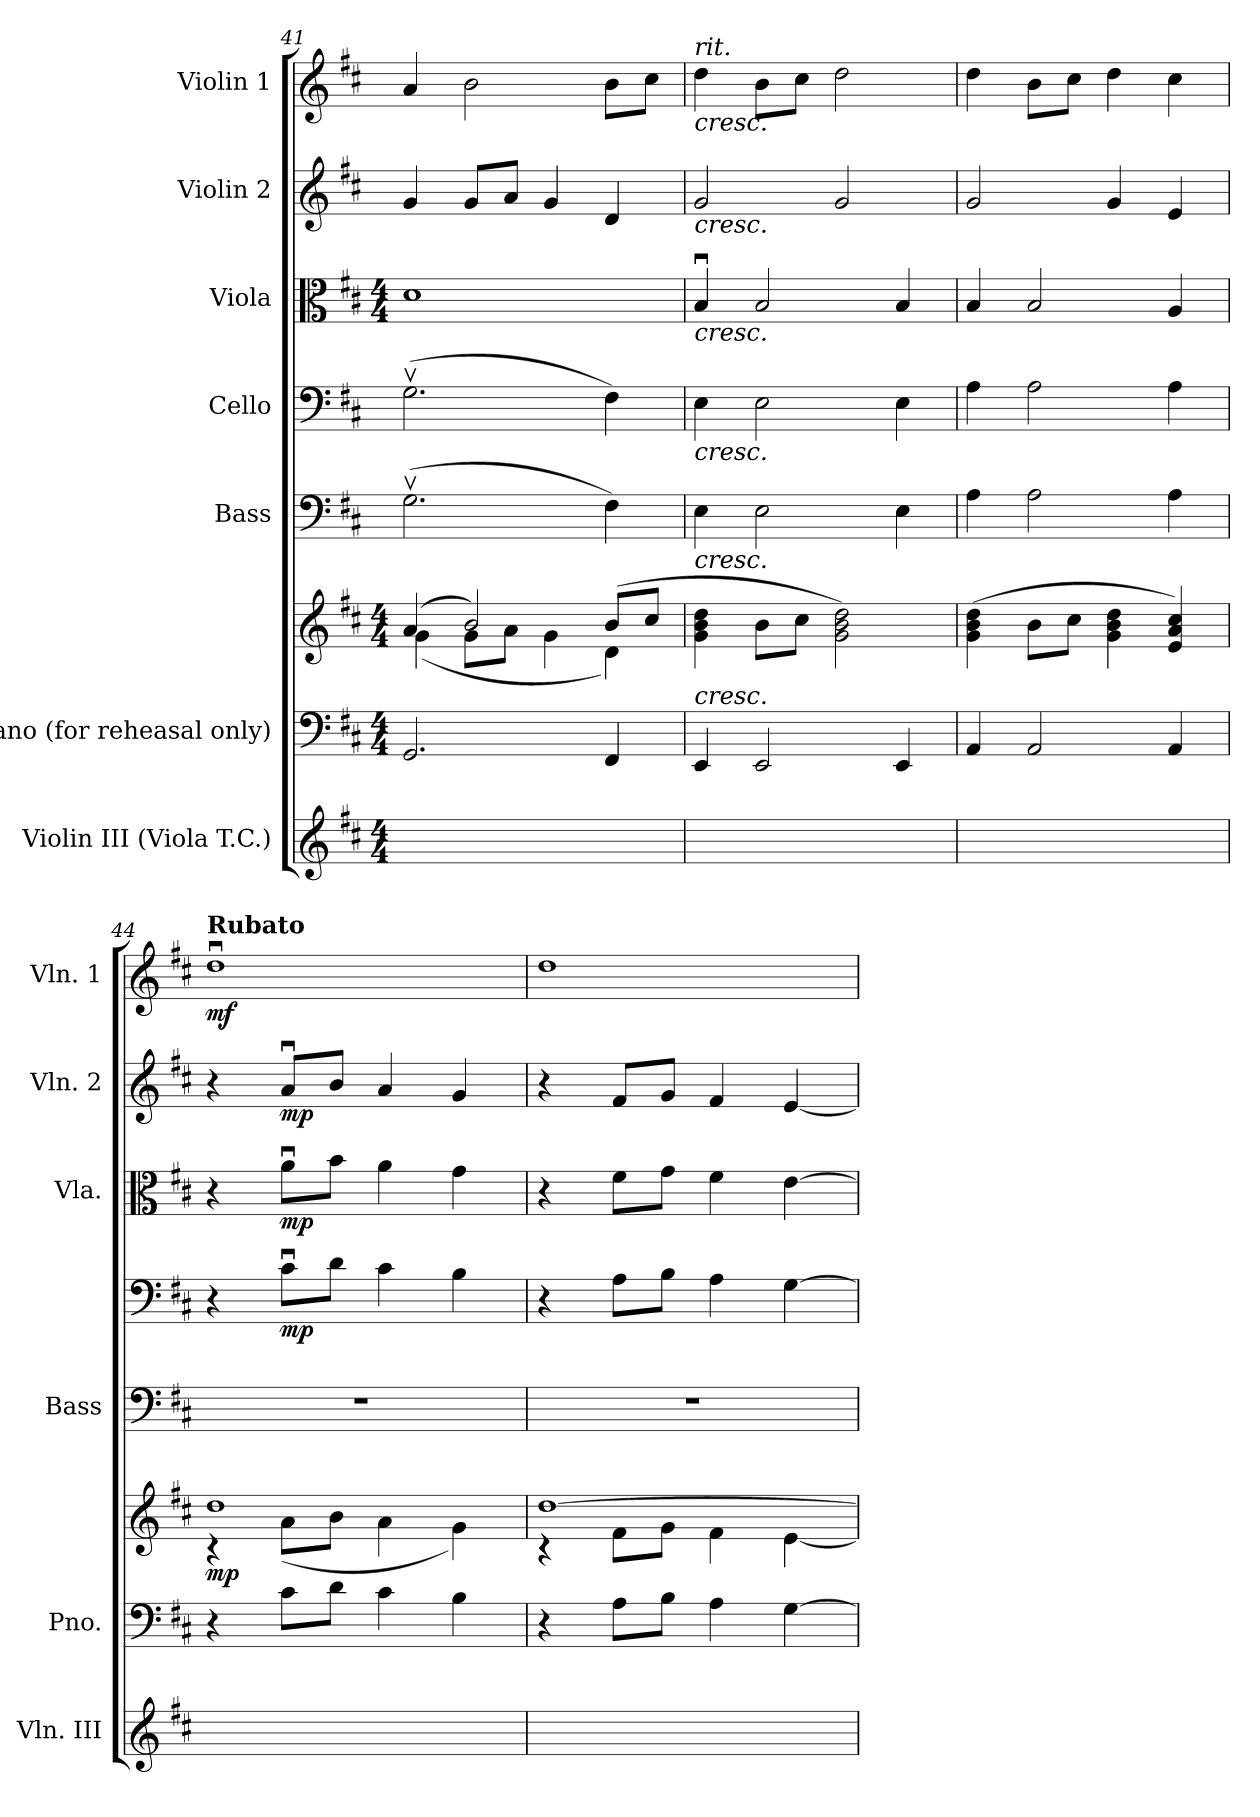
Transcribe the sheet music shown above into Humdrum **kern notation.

**kern	**kern	**kern	**dynam	**kern	**kern	**dynam	**kern	**dynam	**kern	**dynam	**kern	**dynam
*part7	*part6	*part6	*part6	*part5	*part4	*part4	*part3	*part3	*part2	*part2	*part1	*part1
*staff8	*staff7	*staff6	*staff6/7	*staff5	*staff4	*staff4	*staff3	*staff3	*staff2	*staff2	*staff1	*staff1
*I"Violin III (Viola T.C.)	*I"Piano (for reheasal only)	*	*	*I"Bass	*I"Cello	*	*I"Viola	*	*I"Violin 2	*	*I"Violin 1	*
*I'Vln. III	*I'Pno.	*	*	*I'Bass	*	*	*I'Vla.	*	*I'Vln. 2	*	*I'Vln. 1	*
!!LO:PB:g=z
*clefG2	*clefF4	*clefG2	*	*clefF4	*clefF4	*	*clefC3	*	*clefG2	*	*clefG2	*
*	*	*	*	*ITrd7c12	*	*	*	*	*	*	*	*
*k[f#c#]	*k[f#c#]	*k[f#c#]	*	*k[f#c#]	*k[f#c#]	*	*k[f#c#]	*	*k[f#c#]	*	*k[f#c#]	*
*D:	*D:	*D:	*	*D:	*D:	*	*D:	*	*D:	*	*D:	*
*M4/4	*M4/4	*M4/4	*	*	*	*	*M4/4	*	*	*	*	*
=41	=41	=41	=41	=41	=41	=41	=41	=41	=41	=41	=41	=41
*	*	*^	*	*	*	*	*	*	*	*	*	*
1ryy	2.GG/	(4a/	(<4g\	.	(>2.GGv>\	(>2.Gv>\	.	1d	.	4g/	.	4a/	.
.	.	2b/)	8g\L	.	.	.	.	.	.	8g/L	.	2b\	.
.	.	.	8a\J	.	.	.	.	.	.	8a/J	.	.	.
.	.	.	4g\	.	.	.	.	.	.	4g/	.	.	.
.	4FF#/	(>8b/L	4d\)	.	4FF#\)	4F#\)	.	.	.	4d/	.	8b\L	.
.	.	8cc#/J	.	.	.	.	.	.	.	.	.	8cc#\J	.
*	*	*v	*v	*	*	*	*	*	*	*	*	*	*
=42	=42	=42	=42	=42	=42	=42	=42	=42	=42	=42	=42	=42
!	!	!	!	!	!	!	!	!	!	!	!LO:TX:b:i:t=cresc.	!
!	!	!	!	!	!	!	!	!	!	!	!LO:TX:a:i:t=rit.	!
!	!	!	!	!	!	!	!	!	!LO:TX:b:i:t=cresc.	!	!	!
!	!	!	!	!	!	!	!LO:TX:b:i:t=cresc.	!	!	!	!	!
!	!	!	!	!	!LO:TX:b:i:t=cresc.	!	!	!	!	!	!	!
!	!	!	!	!LO:TX:b:i:t=cresc.	!	!	!	!	!	!	!	!
!	!LO:TX:a:i:t=cresc.	!	!	!	!	!	!	!	!	!	!	!
1ryy	4EE/	4g\ 4b\ 4dd\	.	4EE\	4E\	.	4Bu>/	.	2g/	.	4dd\	.
.	2EE/	8b\L	.	2EE\	2E\	.	2B/	.	.	.	8b\L	.
.	.	8cc#\J	.	.	.	.	.	.	.	.	8cc#\J	.
.	.	2g\ 2b\ 2dd\)	.	.	.	.	.	.	2g/	.	2dd\	.
.	4EE/	.	.	4EE\	4E\	.	4B/	.	.	.	.	.
=43	=43	=43	=43	=43	=43	=43	=43	=43	=43	=43	=43	=43
1ryy	4AA/	(>4g\ 4b\ 4dd\	.	4AA\	4A\	.	4B/	.	2g/	.	4dd\	.
.	2AA/	8b\L	.	2AA\	2A\	.	2B/	.	.	.	8b\L	.
.	.	8cc#\J	.	.	.	.	.	.	.	.	8cc#\J	.
.	.	4g\ 4b\ 4dd\	.	.	.	.	.	.	4g/	.	4dd\	.
.	4AA/	4e/ 4a/ 4cc#/)	.	4AA\	4A\	.	4A/	.	4e/	.	4cc#\	.
=44	=44	=44	=44	=44	=44	=44	=44	=44	=44	=44	=44	=44
*	*	*^	*	*	*	*	*	*	*	*	*	*
!!LO:REH:place=s1:a:B:fs=12:t=44
!	!	!	!	!	!	!	!	!	!	!	!	!LO:TX:a:B:t=Rubato	!
!	!	!	!	!LO:DY:b	!	!	!	!	!	!	!	!	!LO:DY:b
1ryy	4r	1dd	4rc	mp	1r	4r	.	4r	.	4r	.	1ddu>	mf
!	!	!	!	!	!	!	!LO:DY:b	!	!LO:DY:b	!	!LO:DY:b	!	!
.	8c#\L	.	(<8a\L	.	.	8c#u>\L	mp	8au>\L	mp	8au>/L	mp	.	.
.	8d\J	.	8b\J	.	.	8d\J	.	8b\J	.	8b/J	.	.	.
.	4c#\	.	4a\	.	.	4c#\	.	4a\	.	4a/	.	.	.
.	4B\	.	4g\)	.	.	4B\	.	4g\	.	4g/	.	.	.
!!LO:LB:g=z
=45	=45	=45	=45	=45	=45	=45	=45	=45	=45	=45	=45	=45	=45
1ryy	4r	[>1dd	4rc	.	1r	4r	.	4r	.	4r	.	1dd	.
.	8A\L	.	8f#\L	.	.	8A\L	.	8f#\L	.	8f#/L	.	.	.
.	8B\J	.	8g\J	.	.	8B\J	.	8g\J	.	8g/J	.	.	.
.	4A\	.	4f#\	.	.	4A\	.	4f#\	.	4f#/	.	.	.
.	[4G\	.	[<4e\	.	.	[4G\	.	[4e\	.	[4e/	.	.	.
*	*	*v	*v	*	*	*	*	*	*	*	*	*	*
=	=	=	=	=	=	=	=	=	=	=	=	=
*-	*-	*-	*-	*-	*-	*-	*-	*-	*-	*-	*-	*-
